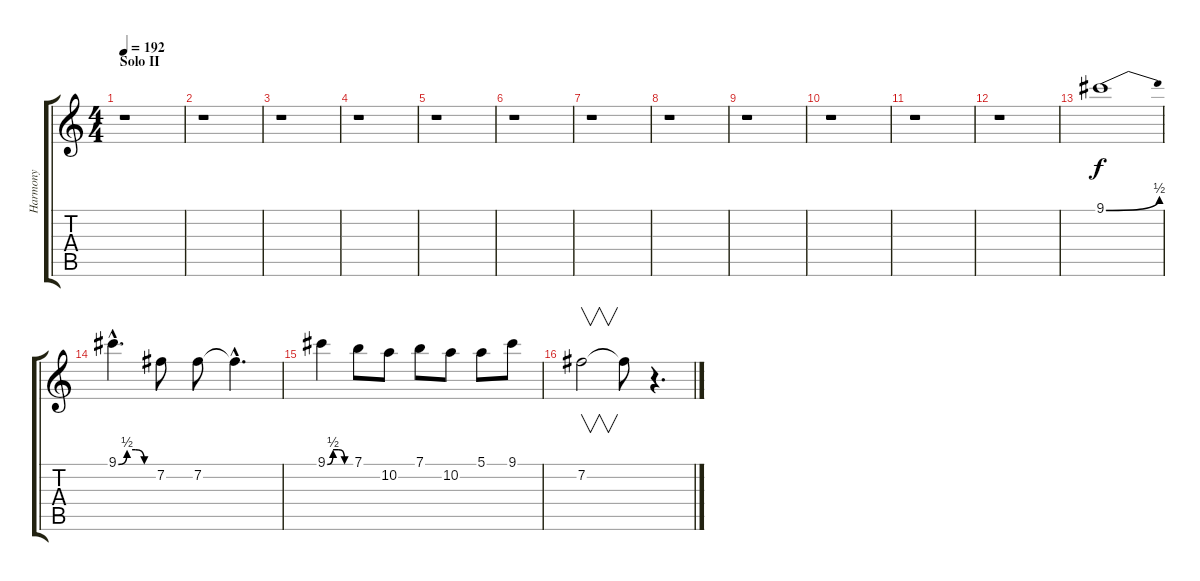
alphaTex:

\track ("Harmony" "Harmony") {instrument overdrivenguitar}
\staff {score tabs}
\tuning (E4 B3 G3 D3 A2 E2) {hide}
\ts (4 4)
\section ("" "Solo II")
\tempo 192
\clef g2
\ks c
r.1{dy f} |
r.1 |
r.1 |
r.1 |
r.1 |
r.1 |
r.1 |
r.1 |
r.1 |
r.1 |
r.1 |
r.1 |
9.1{be (bend 0 0 60 2)}.1 |
9.1{be (custom 0 0 15 2 30 2 45 0 60 0) hac}.4{d} 7.2.8 7.2.8 7.2{hac t}.4{d} |
9.1{be (custom 0 0 15 2 30 2 45 0 60 0)}.4 7.1.8 10.2.8 7.1.8 10.2.8 5.1.8 9.1.8 |
7.2.2{v} 7.2{t}.8 r.4{d}
